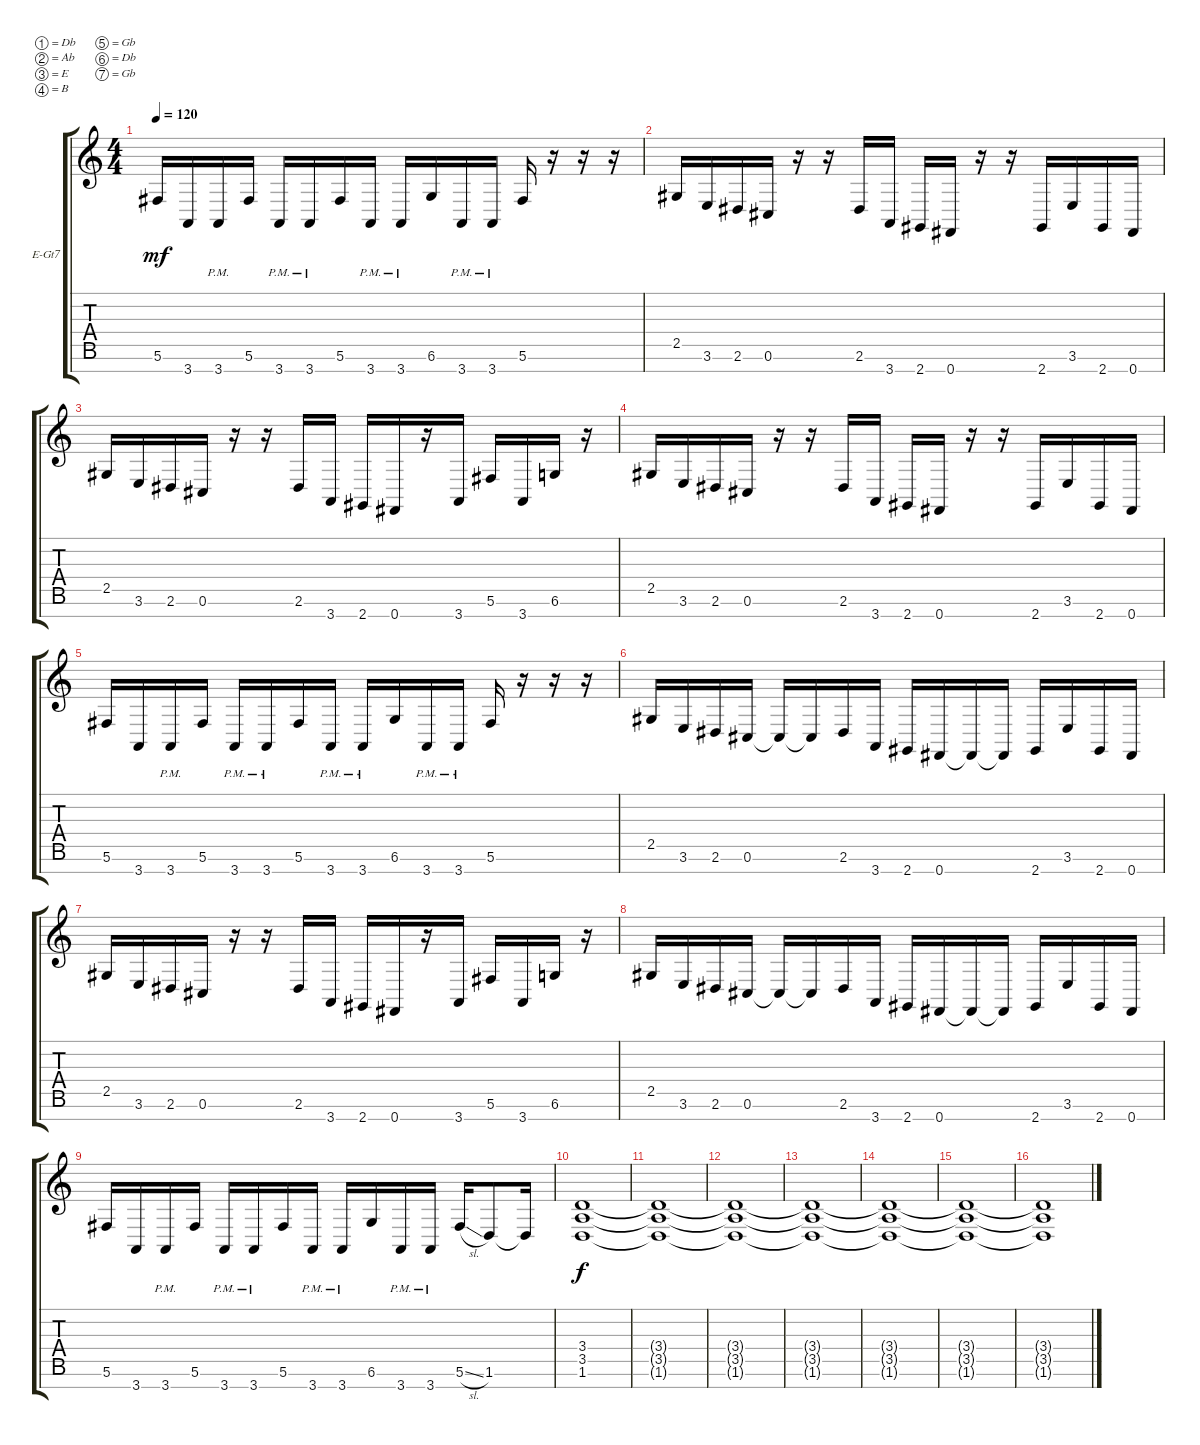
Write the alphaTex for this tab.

\defaultSystemsLayout 4
\bracketExtendMode groupsimilarinstruments
\firstSystemTrackNameOrientation horizontal
\otherSystemsTrackNameOrientation horizontal
\track ("Electric Guitar" "E-Gt7") {instrument distortionguitar}
\staff {score tabs}
\tuning (Db4 Ab3 E3 B2 Gb2 Db2 Gb1)
\ts (4 4)
\tempo 120
\clef g2
\ks c
5.6.16{dy mf} 3.7.16 3.7{pm}.16 5.6.16 3.7{pm}.16 3.7{pm}.16 5.6.16 3.7{pm}.16 3.7{pm}.16 6.6.16 3.7{pm}.16 3.7{pm}.16 5.6.16 r.16 r.16 r.16 |
2.5.16 3.6.16 2.6.16 0.6.16 r.16 r.16 2.6.16 3.7.16 2.7.16 0.7.16 r.16 r.16 2.7.16 3.6.16 2.7.16 0.7.16 |
2.5.16 3.6.16 2.6.16 0.6.16 r.16 r.16 2.6.16 3.7.16 2.7.16 0.7.16 r.16 3.7.16 5.6.16 3.7.16 6.6.16 r.16 |
2.5.16 3.6.16 2.6.16 0.6.16 r.16 r.16 2.6.16 3.7.16 2.7.16 0.7.16 r.16 r.16 2.7.16 3.6.16 2.7.16 0.7.16 |
5.6.16 3.7.16 3.7{pm}.16 5.6.16 3.7{pm}.16 3.7{pm}.16 5.6.16 3.7{pm}.16 3.7{pm}.16 6.6.16 3.7{pm}.16 3.7{pm}.16 5.6.16 r.16 r.16 r.16 |
2.5.16 3.6.16 2.6.16 0.6.16 0.6{t}.16 0.6{t}.16 2.6.16 3.7.16 2.7.16 0.7.16 0.7{t}.16 0.7{t}.16 2.7.16 3.6.16 2.7.16 0.7.16 |
2.5.16 3.6.16 2.6.16 0.6.16 r.16 r.16 2.6.16 3.7.16 2.7.16 0.7.16 r.16 3.7.16 5.6.16 3.7.16 6.6.16 r.16 |
2.5.16 3.6.16 2.6.16 0.6.16 0.6{t}.16 0.6{t}.16 2.6.16 3.7.16 2.7.16 0.7.16 0.7{t}.16 0.7{t}.16 2.7.16 3.6.16 2.7.16 0.7.16 |
5.6.16 3.7.16 3.7{pm}.16 5.6.16 3.7{pm}.16 3.7{pm}.16 5.6.16 3.7{pm}.16 3.7{pm}.16 6.6.16 3.7{pm}.16 3.7{pm}.16 5.6{sl}.16 1.6.8 1.6{t}.16 |
(1.6 3.5 3.4).1{dy f} |
(1.6{t} 3.5{t} 3.4{t}).1 |
(1.6{t} 3.5{t} 3.4{t}).1 |
(1.6{t} 3.5{t} 3.4{t}).1 |
(1.6{t} 3.5{t} 3.4{t}).1 |
(1.6{t} 3.5{t} 3.4{t}).1 |
(1.6{t} 3.5{t} 3.4{t}).1
